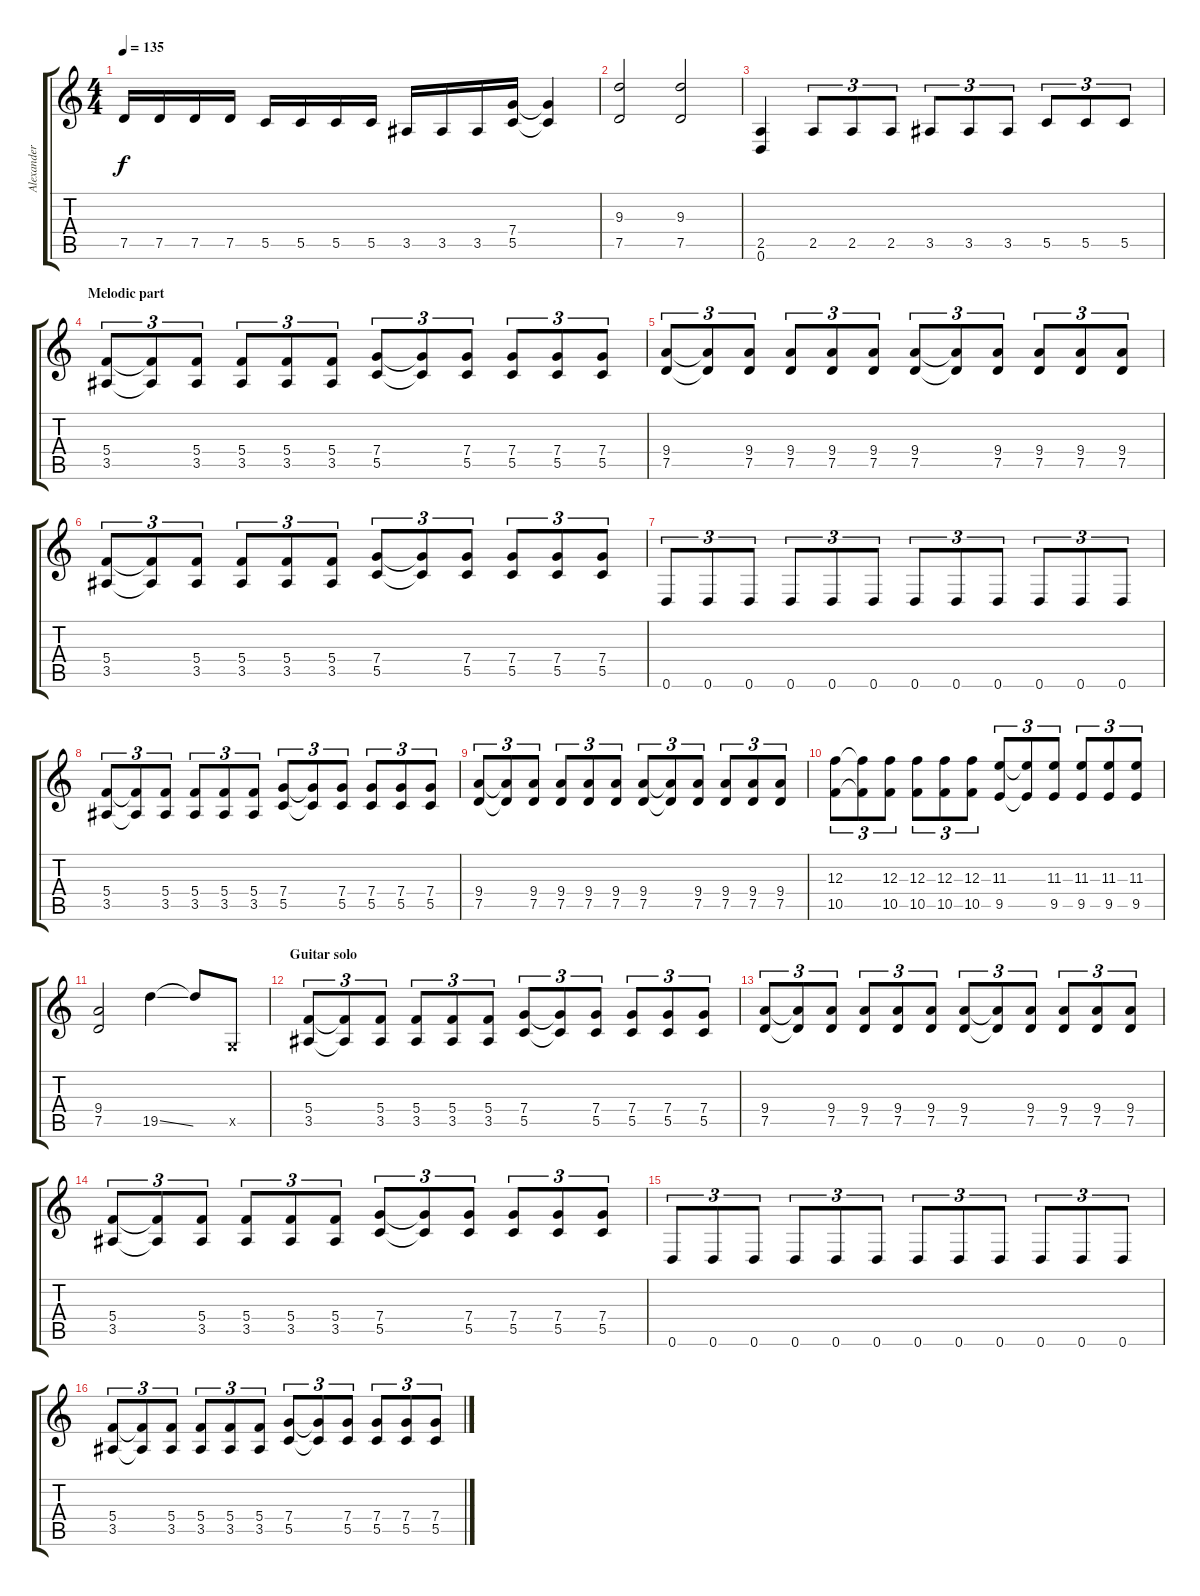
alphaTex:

\track ("Alexander Kuoppala" "Alexander ") {instrument distortionguitar}
\staff {score tabs}
\tuning (D4 A3 F3 C3 G2 D2) {hide}
\ts (4 4)
\tempo 135
\clef g2
\ks c
7.5.16{dy f} 7.5.16 7.5.16 7.5.16 5.5.16 5.5.16 5.5.16 5.5.16 3.5.16 3.5.16 3.5.16 (7.4 5.5).16 (7.4{t} 5.5{t}).4 |
(9.3 7.5).2 (9.3 7.5).2 |
(2.5 0.6).4 2.5.8{tu (3 2)} 2.5.8{tu (3 2)} 2.5.8{tu (3 2)} 3.5.8{tu (3 2)} 3.5.8{tu (3 2)} 3.5.8{tu (3 2)} 5.5.8{tu (3 2)} 5.5.8{tu (3 2)} 5.5.8{tu (3 2)} |
\section ("" "Melodic part")
(5.4 3.5).8{tu (3 2)} (5.4{t} 3.5{t}).8{tu (3 2)} (5.4 3.5).8{tu (3 2)} (5.4 3.5).8{tu (3 2)} (5.4 3.5).8{tu (3 2)} (5.4 3.5).8{tu (3 2)} (7.4 5.5).8{tu (3 2)} (7.4{t} 5.5{t}).8{tu (3 2)} (7.4 5.5).8{tu (3 2)} (7.4 5.5).8{tu (3 2)} (7.4 5.5).8{tu (3 2)} (7.4 5.5).8{tu (3 2)} |
(9.4 7.5).8{tu (3 2)} (9.4{t} 7.5{t}).8{tu (3 2)} (9.4 7.5).8{tu (3 2)} (9.4 7.5).8{tu (3 2)} (9.4 7.5).8{tu (3 2)} (9.4 7.5).8{tu (3 2)} (9.4 7.5).8{tu (3 2)} (9.4{t} 7.5{t}).8{tu (3 2)} (9.4 7.5).8{tu (3 2)} (9.4 7.5).8{tu (3 2)} (9.4 7.5).8{tu (3 2)} (9.4 7.5).8{tu (3 2)} |
(5.4 3.5).8{tu (3 2)} (5.4{t} 3.5{t}).8{tu (3 2)} (5.4 3.5).8{tu (3 2)} (5.4 3.5).8{tu (3 2)} (5.4 3.5).8{tu (3 2)} (5.4 3.5).8{tu (3 2)} (7.4 5.5).8{tu (3 2)} (7.4{t} 5.5{t}).8{tu (3 2)} (7.4 5.5).8{tu (3 2)} (7.4 5.5).8{tu (3 2)} (7.4 5.5).8{tu (3 2)} (7.4 5.5).8{tu (3 2)} |
0.6.8{tu (3 2)} 0.6.8{tu (3 2)} 0.6.8{tu (3 2)} 0.6.8{tu (3 2)} 0.6.8{tu (3 2)} 0.6.8{tu (3 2)} 0.6.8{tu (3 2)} 0.6.8{tu (3 2)} 0.6.8{tu (3 2)} 0.6.8{tu (3 2)} 0.6.8{tu (3 2)} 0.6.8{tu (3 2)} |
(5.4 3.5).8{tu (3 2)} (5.4{t} 3.5{t}).8{tu (3 2)} (5.4 3.5).8{tu (3 2)} (5.4 3.5).8{tu (3 2)} (5.4 3.5).8{tu (3 2)} (5.4 3.5).8{tu (3 2)} (7.4 5.5).8{tu (3 2)} (7.4{t} 5.5{t}).8{tu (3 2)} (7.4 5.5).8{tu (3 2)} (7.4 5.5).8{tu (3 2)} (7.4 5.5).8{tu (3 2)} (7.4 5.5).8{tu (3 2)} |
(9.4 7.5).8{tu (3 2)} (9.4{t} 7.5{t}).8{tu (3 2)} (9.4 7.5).8{tu (3 2)} (9.4 7.5).8{tu (3 2)} (9.4 7.5).8{tu (3 2)} (9.4 7.5).8{tu (3 2)} (9.4 7.5).8{tu (3 2)} (9.4{t} 7.5{t}).8{tu (3 2)} (9.4 7.5).8{tu (3 2)} (9.4 7.5).8{tu (3 2)} (9.4 7.5).8{tu (3 2)} (9.4 7.5).8{tu (3 2)} |
(12.3 10.5).8{tu (3 2)} (12.3{t} 10.5{t}).8{tu (3 2)} (12.3 10.5).8{tu (3 2)} (12.3 10.5).8{tu (3 2)} (12.3 10.5).8{tu (3 2)} (12.3 10.5).8{tu (3 2)} (11.3 9.5).8{tu (3 2)} (11.3{t} 9.5{t}).8{tu (3 2)} (11.3 9.5).8{tu (3 2)} (11.3 9.5).8{tu (3 2)} (11.3 9.5).8{tu (3 2)} (11.3 9.5).8{tu (3 2)} |
(9.4 7.5).2 19.5{ss}.4 19.5{t}.8 0.5{x}.8 |
\section ("" "Guitar solo")
(5.4 3.5).8{tu (3 2)} (5.4{t} 3.5{t}).8{tu (3 2)} (5.4 3.5).8{tu (3 2)} (5.4 3.5).8{tu (3 2)} (5.4 3.5).8{tu (3 2)} (5.4 3.5).8{tu (3 2)} (7.4 5.5).8{tu (3 2)} (7.4{t} 5.5{t}).8{tu (3 2)} (7.4 5.5).8{tu (3 2)} (7.4 5.5).8{tu (3 2)} (7.4 5.5).8{tu (3 2)} (7.4 5.5).8{tu (3 2)} |
(9.4 7.5).8{tu (3 2)} (9.4{t} 7.5{t}).8{tu (3 2)} (9.4 7.5).8{tu (3 2)} (9.4 7.5).8{tu (3 2)} (9.4 7.5).8{tu (3 2)} (9.4 7.5).8{tu (3 2)} (9.4 7.5).8{tu (3 2)} (9.4{t} 7.5{t}).8{tu (3 2)} (9.4 7.5).8{tu (3 2)} (9.4 7.5).8{tu (3 2)} (9.4 7.5).8{tu (3 2)} (9.4 7.5).8{tu (3 2)} |
(5.4 3.5).8{tu (3 2)} (5.4{t} 3.5{t}).8{tu (3 2)} (5.4 3.5).8{tu (3 2)} (5.4 3.5).8{tu (3 2)} (5.4 3.5).8{tu (3 2)} (5.4 3.5).8{tu (3 2)} (7.4 5.5).8{tu (3 2)} (7.4{t} 5.5{t}).8{tu (3 2)} (7.4 5.5).8{tu (3 2)} (7.4 5.5).8{tu (3 2)} (7.4 5.5).8{tu (3 2)} (7.4 5.5).8{tu (3 2)} |
0.6.8{tu (3 2)} 0.6.8{tu (3 2)} 0.6.8{tu (3 2)} 0.6.8{tu (3 2)} 0.6.8{tu (3 2)} 0.6.8{tu (3 2)} 0.6.8{tu (3 2)} 0.6.8{tu (3 2)} 0.6.8{tu (3 2)} 0.6.8{tu (3 2)} 0.6.8{tu (3 2)} 0.6.8{tu (3 2)} |
(5.4 3.5).8{tu (3 2)} (5.4{t} 3.5{t}).8{tu (3 2)} (5.4 3.5).8{tu (3 2)} (5.4 3.5).8{tu (3 2)} (5.4 3.5).8{tu (3 2)} (5.4 3.5).8{tu (3 2)} (7.4 5.5).8{tu (3 2)} (7.4{t} 5.5{t}).8{tu (3 2)} (7.4 5.5).8{tu (3 2)} (7.4 5.5).8{tu (3 2)} (7.4 5.5).8{tu (3 2)} (7.4 5.5).8{tu (3 2)}
